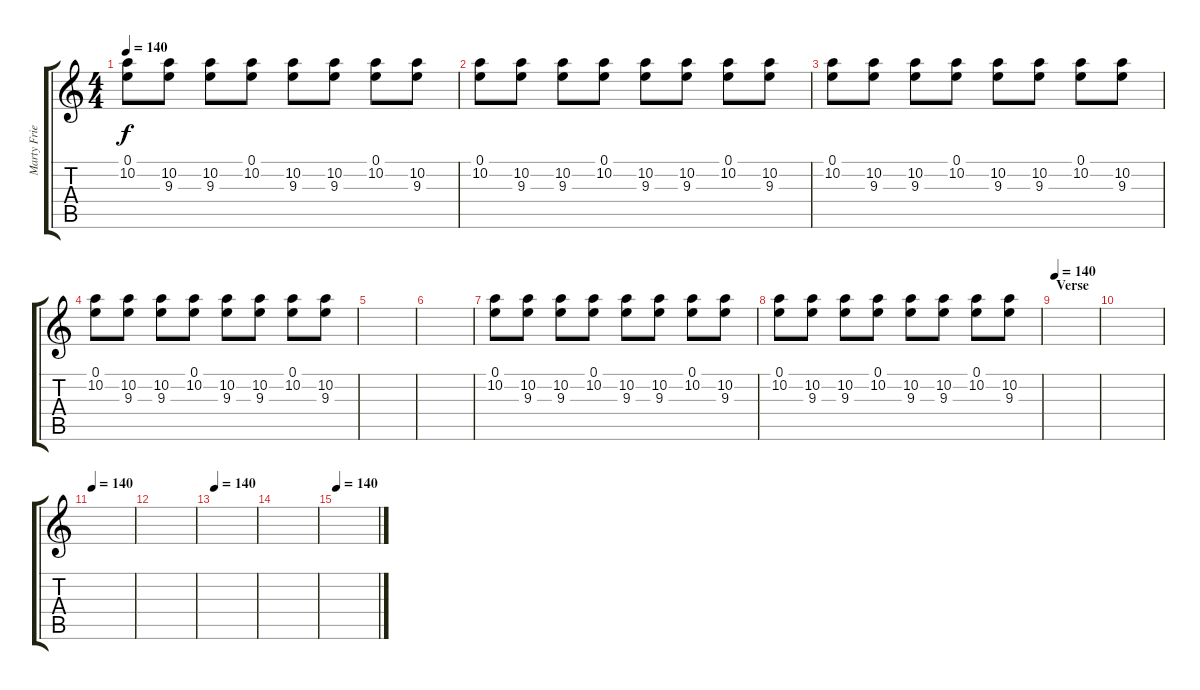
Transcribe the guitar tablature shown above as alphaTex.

\track ("Marty Friedman" "Marty Frie") {instrument distortionguitar}
\staff {score tabs}
\tuning (E4 B3 G3 D3 A2 E2) {hide}
\ts (4 4)
\tempo 140
\clef g2
\ks c
(0.1 10.2).8{dy f volume 10} (10.2 9.3).8 (10.2 9.3).8 (0.1 10.2).8 (10.2 9.3).8 (10.2 9.3).8 (0.1 10.2).8 (10.2 9.3).8 |
(0.1 10.2).8 (10.2 9.3).8 (10.2 9.3).8 (0.1 10.2).8 (10.2 9.3).8 (10.2 9.3).8 (0.1 10.2).8 (10.2 9.3).8 |
(0.1 10.2).8 (10.2 9.3).8 (10.2 9.3).8 (0.1 10.2).8 (10.2 9.3).8 (10.2 9.3).8 (0.1 10.2).8 (10.2 9.3).8 |
(0.1 10.2).8 (10.2 9.3).8 (10.2 9.3).8 (0.1 10.2).8 (10.2 9.3).8 (10.2 9.3).8 (0.1 10.2).8 (10.2 9.3).8 |
|
|
(0.1 10.2).8{volume 10} (10.2 9.3).8 (10.2 9.3).8 (0.1 10.2).8 (10.2 9.3).8 (10.2 9.3).8 (0.1 10.2).8 (10.2 9.3).8 |
(0.1 10.2).8 (10.2 9.3).8 (10.2 9.3).8 (0.1 10.2).8 (10.2 9.3).8 (10.2 9.3).8 (0.1 10.2).8 (10.2 9.3).8 |
\section ("" "Verse")
\tempo 140
|
|
\tempo 140
|
|
\tempo 140
|
|
\tempo 140
